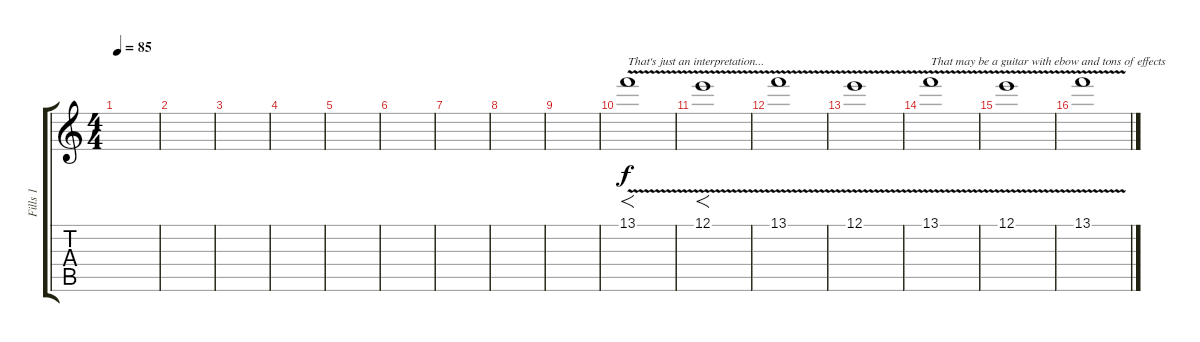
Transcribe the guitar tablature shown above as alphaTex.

\track ("Fills 1" "Fills 1") {instrument distortionguitar}
\staff {score tabs}
\tuning (E4 B3 G3 D3 A2 E2) {hide}
\ts (4 4)
\tempo 85
\clef g2
\ks c
|
|
|
|
|
|
|
|
|
13.1{v}.1{f txt "That's just an interpretation..."} |
12.1{v}.1{f} |
13.1{v}.1 |
12.1{v}.1 |
13.1{v}.1{txt "That may be a guitar with ebow and tons of effects"} |
12.1{v}.1 |
13.1{v}.1
